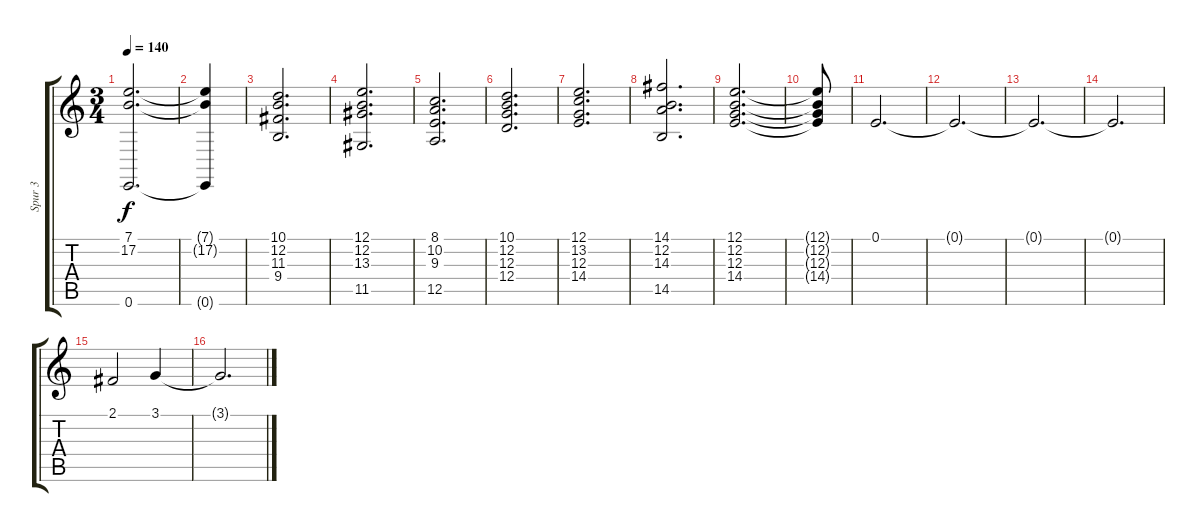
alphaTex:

\track ("Spur 3" "Spur 3") {instrument stringensemble1}
\staff {score tabs}
\tuning (E4 B3 G3 D3 A2 E2) {hide}
\ts (3 4)
\tempo 140
\clef g2
\ks c
(7.1 17.2 0.6).2{d dy f} |
(7.1{t} 17.2{t} 0.6{t}).4 |
(10.1 12.2 11.3 9.4).2{d} |
(12.1 12.2 13.3 11.5).2{d} |
(8.1 10.2 9.3 12.5).2{d} |
(10.1 12.2 12.3 12.4).2{d} |
(12.1 13.2 12.3 14.4).2{d} |
(14.1 12.2 14.3 14.5).2{d} |
(12.1 12.2 12.3 14.4).2{d} |
(12.1{t} 12.2{t} 12.3{t} 14.4{t}).8 |
0.1.2{d} |
0.1{t}.2{d} |
0.1{t}.2{d} |
0.1{t}.2{d} |
2.1.2 3.1.4 |
3.1{t}.2{d}
